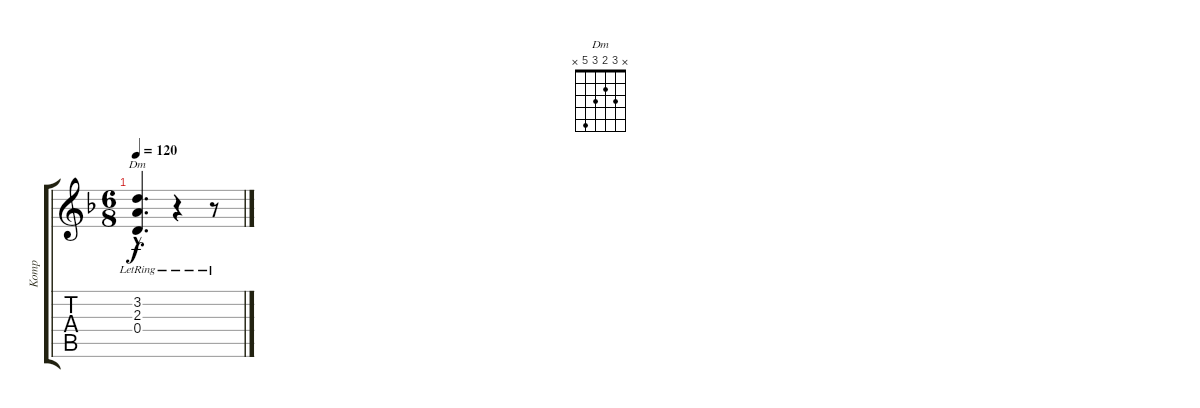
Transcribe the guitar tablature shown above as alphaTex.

\track ("Komp" "Komp") {instrument acousticguitarsteel}
\staff {score tabs}
\tuning (E4 B3 G3 D3 A2 E2) {hide}
\chord ("Dm" x 3 2 3 5 x)
\ts (6 8)
\tempo 120
\clef g2
\ks f
(3.2{hac lr} 2.3{hac} 0.4{hac}).4{d ch "Dm" dy f} r.4 r.8
